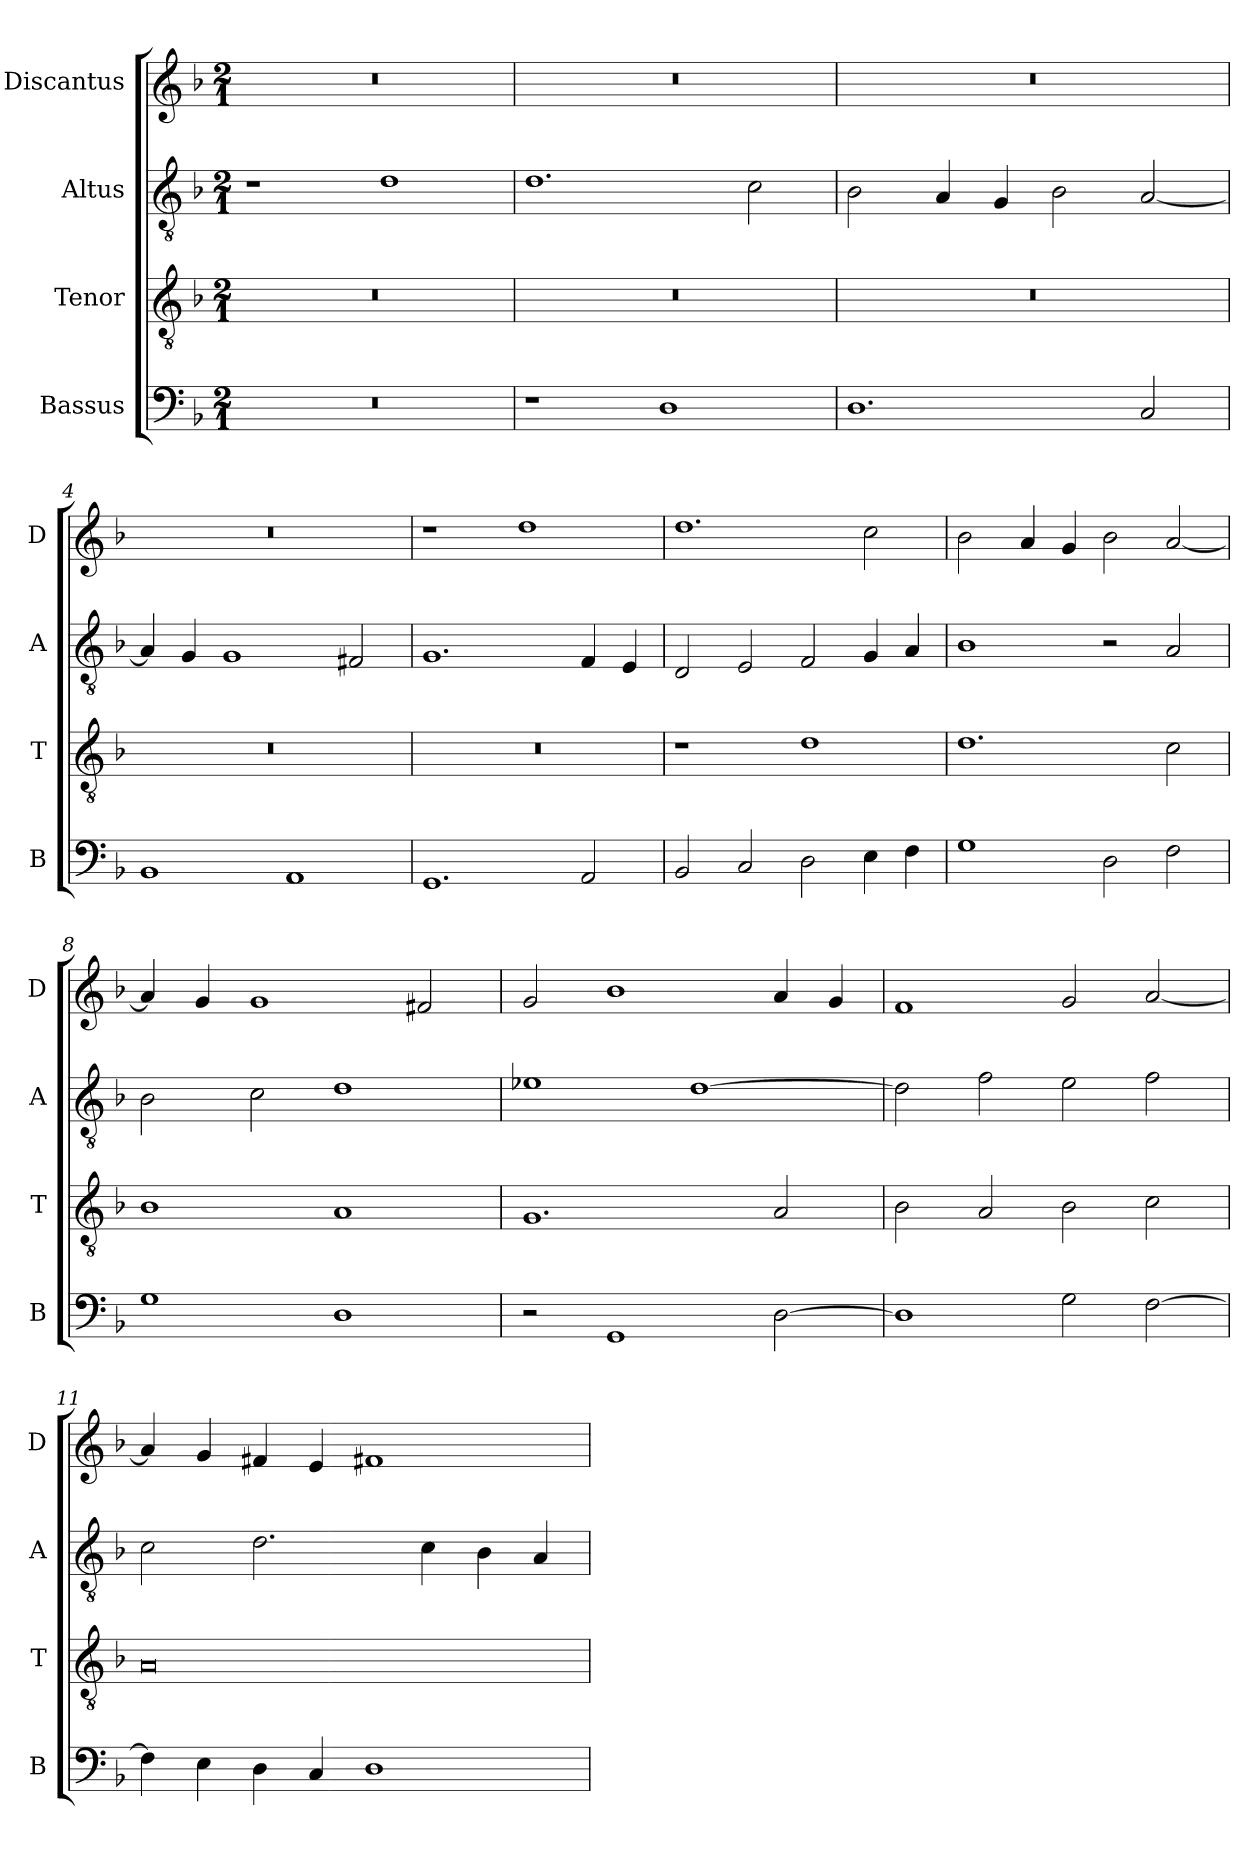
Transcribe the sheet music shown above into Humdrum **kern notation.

**kern	**kern	**kern	**kern
*part4	*part3	*part2	*part1
*staff4	*staff3	*staff2	*staff1
*I"Bassus	*I"Tenor	*I"Altus	*I"Discantus
*I'B	*I'T	*I'A	*I'D
*clefF4	*clefGv2	*clefGv2	*clefG2
*k[b-]	*k[b-]	*k[b-]	*k[b-]
*M2/1	*M2/1	*M2/1	*M2/1
=1	=1	=1	=1
0r	0r	1r	0r
.	.	1d	.
=2	=2	=2	=2
1r	0r	1.d	0r
1D	.	.	.
.	.	2c\	.
=3	=3	=3	=3
1.D	0r	2B-\	0r
.	.	4A/	.
.	.	4G/	.
.	.	2B-\	.
2C/	.	[2A/	.
=4	=4	=4	=4
1BB-	0r	4A/]	0r
.	.	4G/	.
.	.	1G	.
1AA	.	.	.
.	.	2F#X/	.
=5	=5	=5	=5
1.GG	0r	1.G	1r
.	.	.	1dd
2AA/	.	4F/	.
.	.	4E/	.
=6	=6	=6	=6
2BB-/	1r	2D/	1.dd
2C/	.	2E/	.
2D\	1d	2F/	.
4E\	.	4G/	2cc\
4F\	.	4A/	.
=7	=7	=7	=7
1G	1.d	1B-	2b-\
.	.	.	4a/
.	.	.	4g/
2D\	.	2r	2b-\
2F\	2c\	2A/	[2a/
=8	=8	=8	=8
1G	1B-	2B-\	4a/]
.	.	.	4g/
.	.	2c\	1g
1D	1A	1d	.
.	.	.	2f#X/
=9	=9	=9	=9
2r	1.G	1e-X	2g/
1GG	.	.	1b-
.	.	[1d	.
[2D\	2A/	.	4a/
.	.	.	4g/
=10	=10	=10	=10
1D]	2B-\	2d\]	1f
.	2A/	2f\	.
2G\	2B-\	2e\	2g/
[2F\	2c\	2f\	[2a/
=11	=11	=11	=11
4F\]	0A	2c\	4a/]
4E\	.	.	4g/
4D\	.	2.d\	4f#X/
4C/	.	.	4e/
1D	.	.	1f#X
.	.	4c\	.
.	.	4B-\	.
.	.	4A/	.
=	=	=	=
*-	*-	*-	*-
